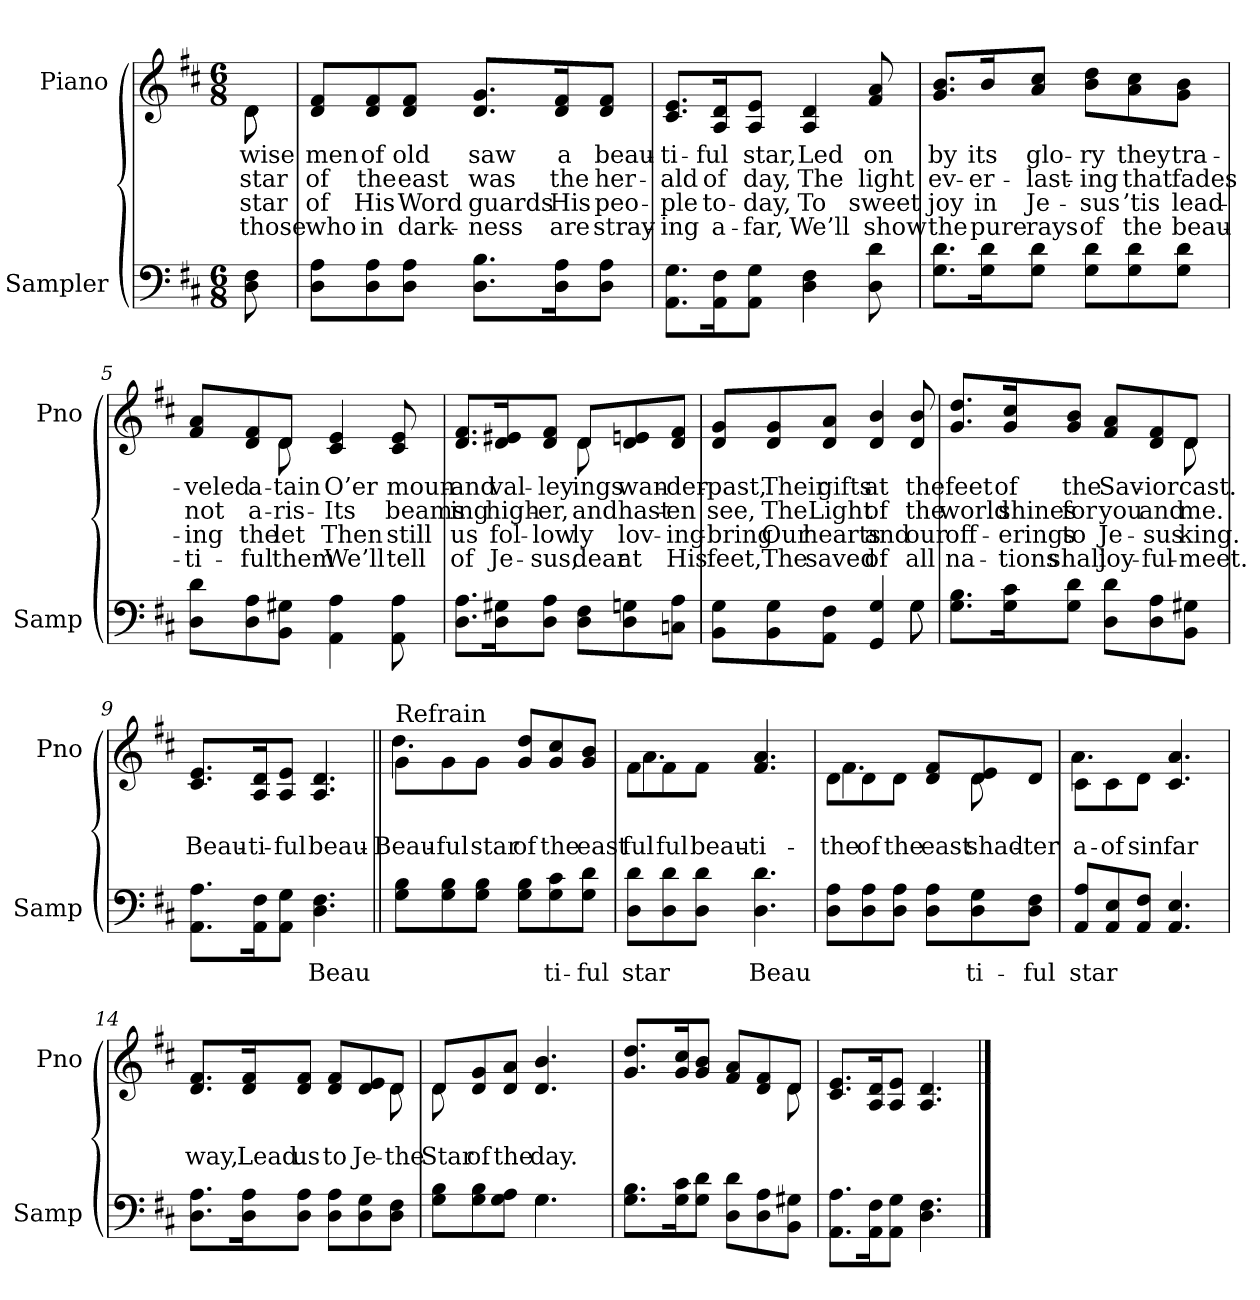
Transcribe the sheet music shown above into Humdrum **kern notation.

**kern	**text	**kern	**text	**text	**text	**text
*part2	*part2	*part1	*part1	*part1	*part1	*part1
*staff2	*staff2	*staff1	*staff1	*staff1	*staff1	*staff1
*I"Sampler	*	*I"Piano	*	*	*	*
*I'Samp	*	*I'Pno	*	*	*	*
*clefF4	*	*clefG2	*	*	*	*
*k[f#c#]	*	*k[f#c#]	*	*	*	*
*D:	*	*D:	*	*	*	*
*M6/8	*	*M6/8	*	*	*	*
=1	=1	=1	=1	=1	=1	=1
*	*	*^	*	*	*	*
8D 8F#	.	8d\	8d	wise	star	star	those
*	*	*v	*v	*	*	*	*
=2	=2	=2	=2	=2	=2	=2
8D\ 8A\L	.	8d/ 8f#/L	men	of	of	who
8D\ 8A\	.	8d/ 8f#/	of	the	His	in
8D\ 8A\J	.	8d/ 8f#/J	old	east	Word	dark-
8.D\ 8.B\L	.	8.d/ 8.g/L	saw	was	guards	-ness
16D\ 16A\K	.	16d/ 16f#/K	a	the	His	are
8D\ 8A\J	.	8d/ 8f#/J	beau-	her-	peo-	stray-
=3	=3	=3	=3	=3	=3	=3
8.AA\ 8.G\L	.	8.c#/ 8.e/L	-ti-	-ald	-ple	-ing
16AA\ 16F#\K	.	16A/ 16d/K	-ful	of	to-	a-
8AA\ 8G\J	.	8A/ 8e/J	star,	day,	-day,	-far,
4D 4F#	.	4A 4d	Led	The	To	We’ll
8D 8d	.	8f# 8a	on	light	sweet	show
=4	=4	=4	=4	=4	=4	=4
8.G\ 8.d\L	.	8.g/ 8.b/L	by	ev-	joy	the
16G\ 16d\K	.	16b/K	its	-er-	in	pure
8G\ 8d\J	.	8a/ 8cc#/J	glo-	-last-	Je-	rays
8G\ 8d\L	.	8b\ 8dd\L	-ry	-ing	-sus	of
8G\ 8d\	.	8a\ 8cc#\	they	that	’tis	the
8G\ 8d\J	.	8g\ 8b\J	tra-	fades	lead-	beau-
=5	=5	=5	=5	=5	=5	=5
*	*	*^	*	*	*	*
8D\ 8d\L	.	8f#/ 8a/L	4ryy	-veled	not	-ing	-ti-
8D\ 8A\	.	8d/ 8f#/	.	a-	a-	the	-ful
8BB\ 8G#X\J	.	8d/J	8d	-tain	ris-	let	them
4AA 4A	.	4c# 4e	4.ryy	O’er	Its	Then	We’ll
8AA 8A	.	8c# 8e	.	moun-	beams	still	tell
=6	=6	=6	=6	=6	=6	=6	=6
8.D\ 8.A\L	.	8.d/ 8.f#/L	4.ryy	and	-ing	us	of
16D\ 16G#X\K	.	16d/ 16e#X/K	.	val-	high-	fol-	Je-
8D\ 8A\J	.	8d/ 8f#/J	.	-ley	-er,	-low	-sus,
8D\ 8F#\L	.	8d/L	8d	-ings	and	-ly	dear
8D\ 8Gn\	.	8d/ 8en/	4ryy	wan-	hast-	lov-	at
8Cn\ 8A\J	.	8d/ 8f#/J	.	-der-	-en	-ing-	His
*	*	*v	*v	*	*	*	*
=7	=7	=7	=7	=7	=7	=7
*^	*	*	*	*	*	*
8BB\ 8G\L	8ryy	.	8d/ 8g/L	past,	see,	bring	feet,
*v	*v	*	*	*	*	*	*
8BB\ 8G\	.	8d/ 8g/	Their	The	Our	The
8AA\ 8F#\J	.	8d/ 8a/J	gifts	Light	hearts	saved
4GG 4G	.	4d 4b	at	of	and	of
*^	*	*	*	*	*	*
8G\	8G	.	8d 8b	the	the	our	all
*v	*v	*	*	*	*	*	*
=8	=8	=8	=8	=8	=8	=8
*	*	*^	*	*	*	*
8.G\ 8.B\L	.	8.g/ 8.dd/L	8ryy	feet	world	off-	na-
*	*	*v	*v	*	*	*	*
16G\ 16c#\K	.	16g/ 16cc#/K	of	shines	-erings	-tions
8G\ 8d\J	.	8g/ 8b/J	the	for	to	shall
8D\ 8d\L	.	8f#/ 8a/L	Sav-	you	Je-	joy-
8D\ 8A\	.	8d/ 8f#/	-ior	and	-sus	-ful-
*	*	*^	*	*	*	*
8BB\ 8G#X\J	.	8d/J	8d	cast.	me.	king.	meet.
*	*	*v	*v	*	*	*	*
=9	=9	=9	=9	=9	=9	=9
8.AA\ 8.A\L	.	8.c#/ 8.e/L	.	Beau-	.	.
16AA\ 16F#\K	.	16A/ 16d/K	.	-ti-	.	.
8AA\ 8G\J	.	8A/ 8e/J	.	-ful	.	.
4.D 4.F#	Beau	4.A 4.d	.	beau-	.	.
=10||	=10||	=10||	=10||	=10||	=10||	=10||
*	*	*^	*	*	*	*
!	!	!LO:TX:t=Refrain	!	!	!	!	!
8G\ 8B\L	-	8g\L	4.dd	.	Beau-	.	.
8G\ 8B\	-	8g\	.	.	-ful	.	.
8G\ 8B\J	-	8g\J	.	.	star	.	.
8G\ 8B\L	-	8g/ 8dd/L	4.ryy	.	of	.	.
8G\ 8c#\	ti-	8g/ 8cc#/	.	.	the	.	.
8G\ 8d\J	-ful	8g/ 8b/J	.	.	east	.	.
=11	=11	=11	=11	=11	=11	=11	=11
8D\ 8d\L	star	8f#\L	4.a	.	-ful	.	.
8D\ 8d\	.	8f#\	.	.	-ful	.	.
8D\ 8d\J	.	8f#\J	.	.	beau-	.	.
4.D 4.d	Beau	4.f#/ 4.a/	4.ryy	.	-ti-	.	.
=12	=12	=12	=12	=12	=12	=12	=12
8D\ 8A\L	-	8d\L	4.f#	.	the	.	.
8D\ 8A\	-	8d\	.	.	of	.	.
8D\ 8A\J	-	8d\J	.	.	the	.	.
8D\ 8A\L	-	8d/ 8f#/L	8ryy	.	east	.	.
8D\ 8G\	ti-	8d/ 8e/	8d	.	shad-	.	.
8D\ 8F#\J	-ful	8d/J	8ryy	.	-ter	.	.
=13	=13	=13	=13	=13	=13	=13	=13
8AA/ 8A/L	star	8c#\L	4.a	.	a-	.	.
8AA/ 8E/	.	8c#\	.	.	of	.	.
8AA/ 8F#/J	.	8d\J	.	.	sin	.	.
4.AA 4.E	.	4.c# 4.a	4.ryy	.	far	.	.
=14	=14	=14	=14	=14	=14	=14	=14
8.D\ 8.A\L	.	8.d/ 8.f#/L	8ryy	.	-way,	.	.
*	*	*v	*v	*	*	*	*
16D\ 16A\K	.	16d/ 16f#/K	.	Lead	.	.
8D\ 8A\J	.	8d/ 8f#/J	.	us	.	.
8D\ 8A\L	.	8d/ 8f#/L	.	to	.	.
8D\ 8G\	.	8d/ 8e/	.	Je-	.	.
*	*	*^	*	*	*	*
8D\ 8F#\J	.	8d/J	8d	.	the	.	.
=15	=15	=15	=15	=15	=15	=15	=15
*^	*	*	*	*	*	*	*
8G\ 8B\L	4.ryy	.	8d/L	8d	.	Star	.	.
8G\ 8B\	.	.	8d/ 8g/	2ryy	.	of	.	.
8G\ 8A\J	.	.	8d/ 8a/J	.	.	the	.	.
4.G\	4.G	.	4.d 4.b	.	.	day.	.	.
.	.	.	.	8ryy	.	.	.	.
*v	*v	*	*	*	*	*	*	*
=16	=16	=16	=16	=16	=16	=16	=16
8.G\ 8.B\L	.	8.g/ 8.dd/L	8ryy	.	.	.	.
*	*	*v	*v	*	*	*	*
16G\ 16c#\K	.	16g/ 16cc#/K	.	.	.	.
8G\ 8d\J	.	8g/ 8b/J	.	.	.	.
8D\ 8d\L	.	8f#/ 8a/L	.	.	.	.
8D\ 8A\	.	8d/ 8f#/	.	.	.	.
*	*	*^	*	*	*	*
8BB\ 8G#X\J	.	8d/J	8d	.	.	.	.
*	*	*v	*v	*	*	*	*
=17	=17	=17	=17	=17	=17	=17
8.AA\ 8.A\L	.	8.c#/ 8.e/L	.	.	.	.
16AA\ 16F#\K	.	16A/ 16d/K	.	.	.	.
8AA\ 8G\J	.	8A/ 8e/J	.	.	.	.
4.D 4.F#	.	4.A 4.d	.	.	.	.
==	==	==	==	==	==	==
*-	*-	*-	*-	*-	*-	*-
